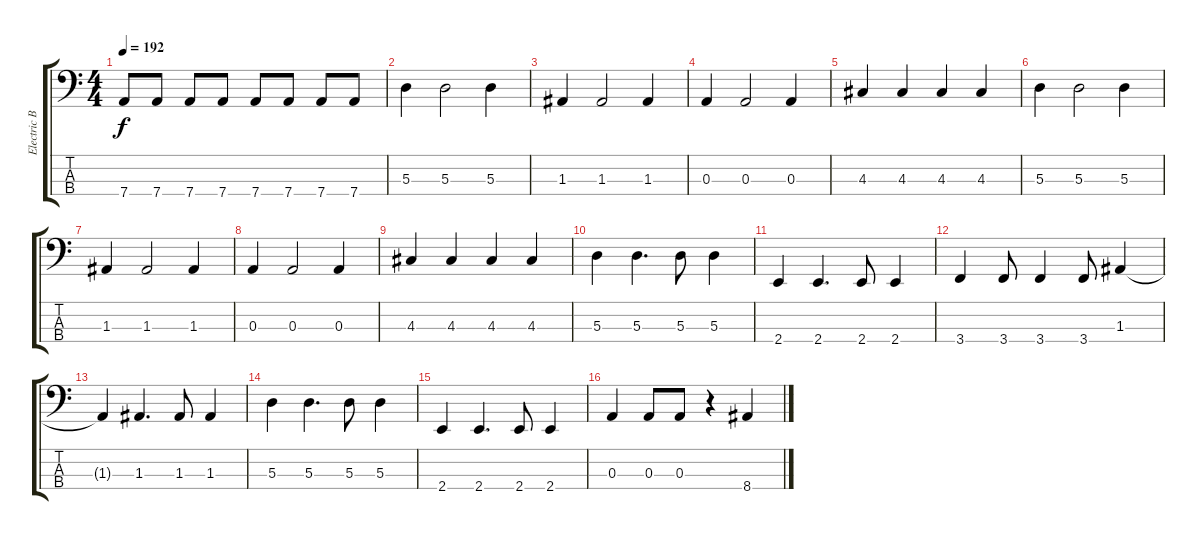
\track ("Electric Bass" "Electric B") {instrument electricbassfinger}
\staff {score tabs}
\tuning (G2 D2 A1 D1) {hide}
\ts (4 4)
\tempo 192
\clef f4
\ks c
7.4.8{dy f} 7.4.8 7.4.8 7.4.8 7.4.8 7.4.8 7.4.8 7.4.8 |
5.3.4 5.3.2 5.3.4 |
1.3.4 1.3.2 1.3.4 |
0.3.4 0.3.2 0.3.4 |
4.3.4 4.3.4 4.3.4 4.3.4 |
5.3.4 5.3.2 5.3.4 |
1.3.4 1.3.2 1.3.4 |
0.3.4 0.3.2 0.3.4 |
4.3.4 4.3.4 4.3.4 4.3.4 |
5.3.4 5.3.4{d} 5.3.8 5.3.4 |
2.4.4 2.4.4{d} 2.4.8 2.4.4 |
3.4.4 3.4.8 3.4.4 3.4.8 1.3.4 |
1.3{t}.4 1.3.4{d} 1.3.8 1.3.4 |
5.3.4 5.3.4{d} 5.3.8 5.3.4 |
2.4.4 2.4.4{d} 2.4.8 2.4.4 |
0.3.4 0.3.8 0.3.8 r.4 8.4.4
